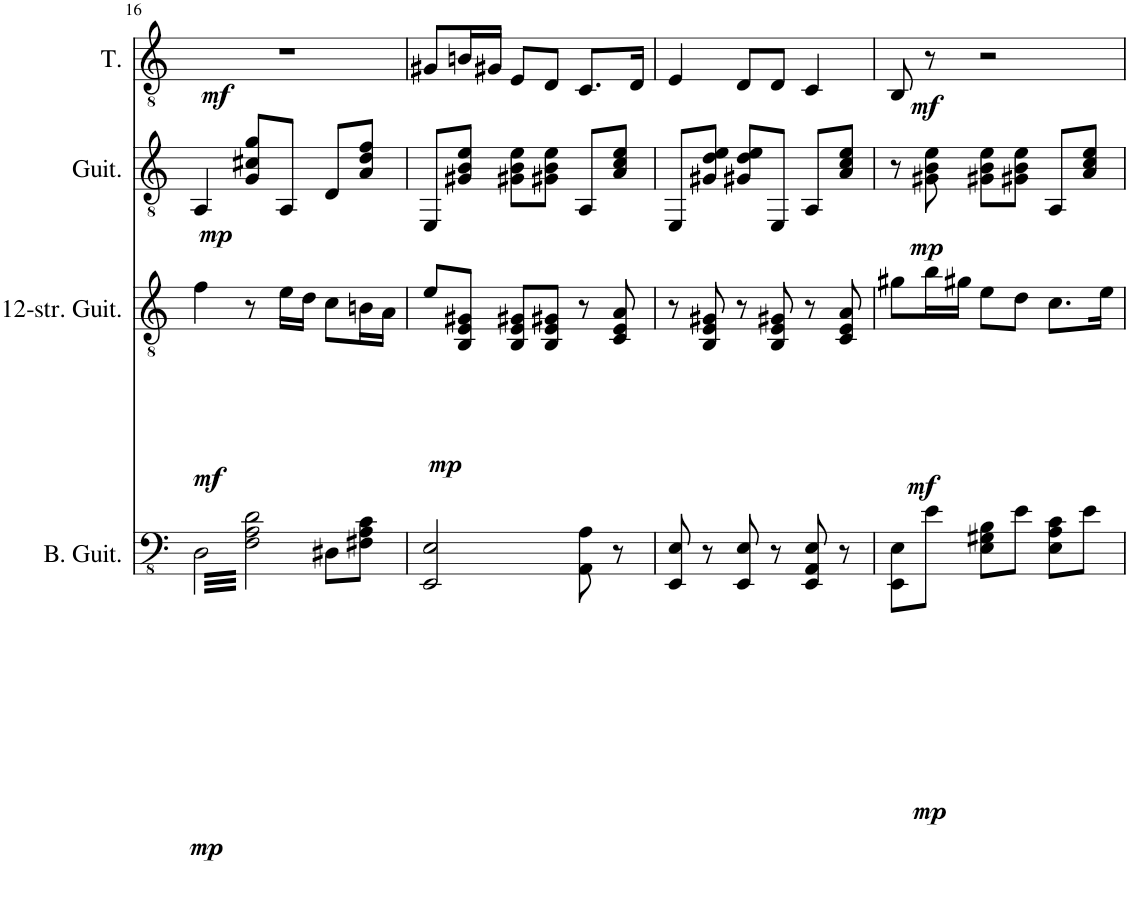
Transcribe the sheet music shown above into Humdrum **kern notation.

**kern	**dynam	**kern	**dynam	**kern	**dynam	**kern	**dynam
*part4	*part4	*part3	*part3	*part2	*part2	*part1	*part1
*staff4	*staff4	*staff3	*staff3	*staff2	*staff2	*staff1	*staff1
*I"Bass Guitar	*	*I"12-string Guitar	*	*I"Guitar	*	*I"Tenor	*
*I'B. Guit.	*	*I'12-str. Guit.	*	*I'Guit.	*	*I'T.	*
!!LO:PB:g=z
*clefFv4	*	*clefGv2	*	*clefGv2	*	*clefGv2	*
*k[]	*	*k[]	*	*k[]	*	*k[]	*
*M3/4	*	*M3/4	*	*M3/4	*	*M3/4	*
=16	=16	=16	=16	=16	=16	=16	=16
!	!LO:DY:b	!	!LO:DY:b	!	!LO:DY:b	!	!LO:DY:b
*tremolo	*	*	*	*	*	*	*
64DD\LLLL	mp	4f\	mf	4AA/	mp	2.r	mf
64FF\ 64AA\ 64D\	.	.	.	.	.	.	.
64DD\	.	.	.	.	.	.	.
64FF\ 64AA\ 64D\	.	.	.	.	.	.	.
64DD\	.	.	.	.	.	.	.
64FF\ 64AA\ 64D\	.	.	.	.	.	.	.
64DD\	.	.	.	.	.	.	.
64FF\ 64AA\ 64D\	.	.	.	.	.	.	.
64DD\	.	.	.	.	.	.	.
64FF\ 64AA\ 64D\	.	.	.	.	.	.	.
64DD\	.	.	.	.	.	.	.
64FF\ 64AA\ 64D\	.	.	.	.	.	.	.
64DD\	.	.	.	.	.	.	.
64FF\ 64AA\ 64D\	.	.	.	.	.	.	.
64DD\	.	.	.	.	.	.	.
64FF\ 64AA\ 64D\	.	.	.	.	.	.	.
64DD\	.	8r	.	8G/ 8c#X/ 8g/L	.	.	.
64FF\ 64AA\ 64D\	.	.	.	.	.	.	.
64DD\	.	.	.	.	.	.	.
64FF\ 64AA\ 64D\	.	.	.	.	.	.	.
64DD\	.	.	.	.	.	.	.
64FF\ 64AA\ 64D\	.	.	.	.	.	.	.
64DD\	.	.	.	.	.	.	.
64FF\ 64AA\ 64D\	.	.	.	.	.	.	.
64DD\	.	16e\LL	.	8AA/J	.	.	.
64FF\ 64AA\ 64D\	.	.	.	.	.	.	.
64DD\	.	.	.	.	.	.	.
64FF\ 64AA\ 64D\	.	.	.	.	.	.	.
64DD\	.	16d\JJ	.	.	.	.	.
64FF\ 64AA\ 64D\	.	.	.	.	.	.	.
64DD\	.	.	.	.	.	.	.
64FF\ 64AA\ 64D\JJJJ	.	.	.	.	.	.	.
*Xtremolo	*	*	*	*	*	*	*
8DD#X\L	.	8c\L	.	8D/L	.	.	.
.	.	.	.	.	.	.	.
.	.	.	.	.	.	.	.
.	.	.	.	.	.	.	.
.	.	.	.	.	.	.	.
.	.	.	.	.	.	.	.
.	.	.	.	.	.	.	.
.	.	.	.	.	.	.	.
8FF#X\ 8AA\ 8C\J	.	16Bn\L	.	8A/ 8d/ 8f/J	.	.	.
.	.	.	.	.	.	.	.
.	.	.	.	.	.	.	.
.	.	.	.	.	.	.	.
.	.	16A\JJ	.	.	.	.	.
.	.	.	.	.	.	.	.
.	.	.	.	.	.	.	.
.	.	.	.	.	.	.	.
=17	=17	=17	=17	=17	=17	=17	=17
!	!	!	!LO:DY:b	!	!	!	!
2EEE/ 2EE/	.	8e/L	mp	8EE/L	.	8G#X/L	.
.	.	8BB/ 8E/ 8G#X/J	.	8G#X/ 8B/ 8e/J	.	16Bn/L	.
.	.	.	.	.	.	16G#X/JJ	.
.	.	8BB/ 8E/ 8G#X/L	.	8G#X\ 8B\ 8e\L	.	8E/L	.
.	.	8BB/ 8E/ 8G#X/J	.	8G#X\ 8B\ 8e\J	.	8D/J	.
8AAA\ 8AA\	.	8r	.	8AA/L	.	8.C/L	.
8r	.	8C/ 8E/ 8A/	.	8A/ 8c/ 8e/J	.	.	.
.	.	.	.	.	.	16D/Jk	.
=18	=18	=18	=18	=18	=18	=18	=18
8EEE/ 8EE/	.	8r	.	8EE/L	.	4E/	.
8r	.	8BB/ 8E/ 8G#X/	.	8G#X/ 8d/ 8e/J	.	.	.
8EEE/ 8EE/	.	8r	.	8G#X/ 8d/ 8e/L	.	8D/L	.
8r	.	8BB/ 8E/ 8G#X/	.	8EE/J	.	8D/J	.
8EEE/ 8AAA/ 8EE/	.	8r	.	8AA/L	.	4C/	.
8r	.	8C/ 8E/ 8A/	.	8A/ 8c/ 8e/J	.	.	.
=19	=19	=19	=19	=19	=19	=19	=19
!	!LO:DY:b	!	!LO:DY:b	!	!LO:DY:b	!	!LO:DY:b
8EEE\ 8EE\L	mp	8g#X\L	mf	8r	mp	8BB/	mf
8E\J	.	16b\L	.	8G#X\ 8B\ 8e\	.	8r	.
.	.	16g#X\JJ	.	.	.	.	.
8EE\ 8GG#X\ 8BB\L	.	8e\L	.	8G#X\ 8B\ 8e\L	.	2r	.
8E\J	.	8d\J	.	8G#X\ 8B\ 8e\J	.	.	.
8EE\ 8AA\ 8C\L	.	8.c\L	.	8AA/L	.	.	.
8E\J	.	.	.	8A/ 8c/ 8e/J	.	.	.
.	.	16e\Jk	.	.	.	.	.
=	=	=	=	=	=	=	=
*-	*-	*-	*-	*-	*-	*-	*-
